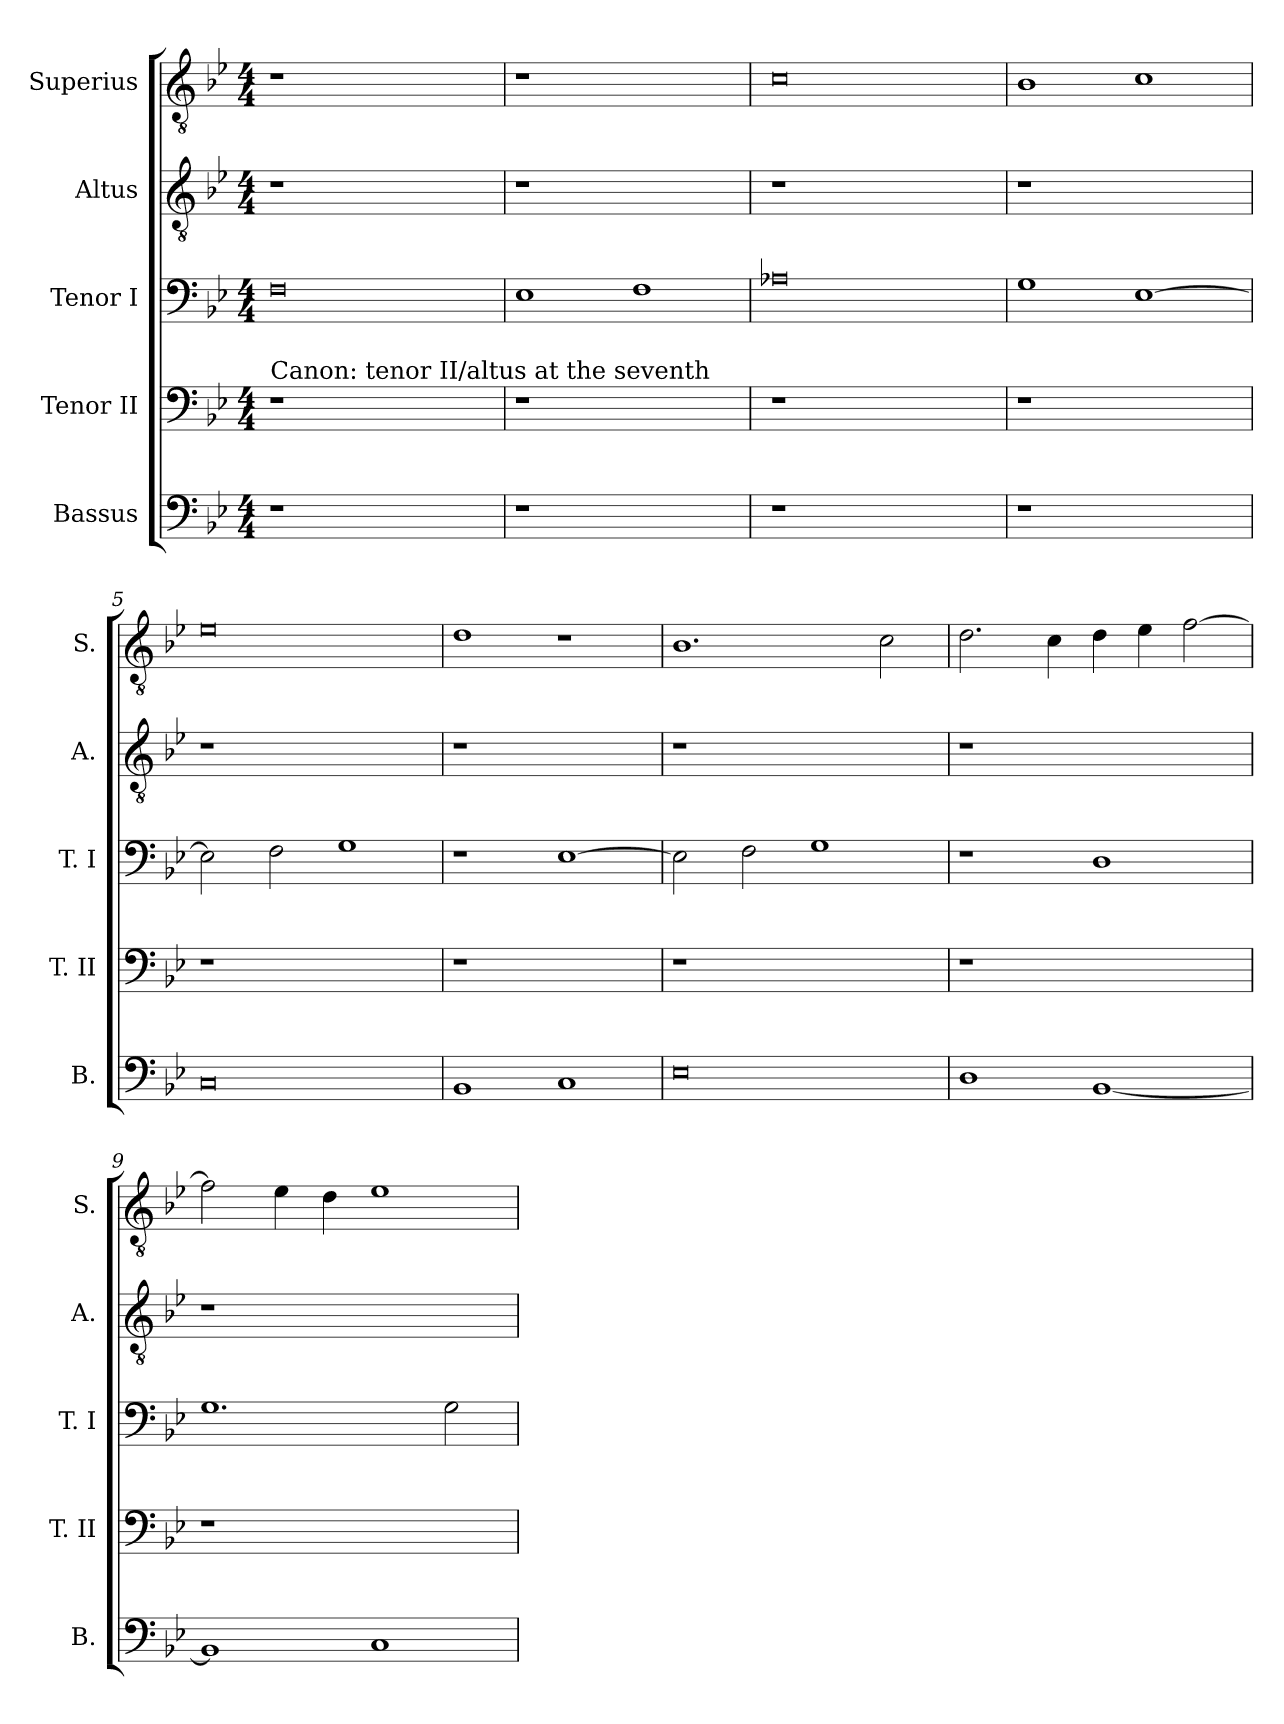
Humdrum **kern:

**kern	**kern	**kern	**kern	**kern
*part5	*part4	*part3	*part2	*part1
*staff5	*staff4	*staff3	*staff2	*staff1
*I"Bassus	*I"Tenor II	*I"Tenor I	*I"Altus	*I"Superius
*I'B.	*I'T. II	*I'T. I	*I'A.	*I'S.
!!LO:PB:g=z
*clefF4	*clefF4	*clefF4	*clefGv2	*clefGv2
*	*	*	*ITrd7c12	*ITrd7c12
*k[b-e-]	*k[b-e-]	*k[b-e-]	*k[b-e-]	*k[b-e-]
*B-:	*B-:	*B-:	*B-:	*B-:
*M4/4	*M4/4	*M4/4	*M4/4	*M4/4
=1	=1	=1	=1	=1
!	!LO:TX:a:t=Canon&colon; tenor II/altus at the seventh	!	!	!
!LO:N:vis=1	!LO:N:vis=1	!	!LO:N:vis=1	!LO:N:vis=1
1r	1r	0Fi	1r	1r
1ryy	1ryy	.	1ryy	1ryy
=2	=2	=2	=2	=2
!LO:N:vis=1	!LO:N:vis=1	!	!LO:N:vis=1	!LO:N:vis=1
1r	1r	1E-i	1r	1r
1ryy	1ryy	1Fi	1ryy	1ryy
=3	=3	=3	=3	=3
!LO:N:vis=1	!LO:N:vis=1	!	!LO:N:vis=1	!
1r	1r	0A-Xi	1r	0Ci
1ryy	1ryy	.	1ryy	.
=4	=4	=4	=4	=4
!LO:N:vis=1	!LO:N:vis=1	!	!LO:N:vis=1	!
1r	1r	1Gi	1r	1BB-i
1ryy	1ryy	[>1E-i	1ryy	1Ci
=5	=5	=5	=5	=5
!	!LO:N:vis=1	!	!LO:N:vis=1	!
0Ci	1r	2E-i\]	1r	0E-i
.	.	2Fi\	.	.
.	1ryy	1Gi	1ryy	.
=6	=6	=6	=6	=6
!	!LO:N:vis=1	!	!LO:N:vis=1	!
1BB-i	1r	1r	1r	1Di
1Ci	1ryy	[>1E-i	1ryy	1r
!!LO:LB:g=z
=7	=7	=7	=7	=7
!	!LO:N:vis=1	!	!LO:N:vis=1	!
0E-i	1r	2E-i\]	1r	1.BB-i
.	.	2Fi\	.	.
.	1ryy	1Gi	1ryy	.
.	.	.	.	2Ci\
=8	=8	=8	=8	=8
!	!LO:N:vis=1	!	!LO:N:vis=1	!
1Di	1r	1r	1r	2.Di\
.	.	.	.	4Ci\
[<1BB-i	1ryy	1Di	1ryy	4Di\
.	.	.	.	4E-i\
.	.	.	.	[>2Fi\
=9	=9	=9	=9	=9
!	!LO:N:vis=1	!	!LO:N:vis=1	!
1BB-i]	1r	1.Gi	1r	2Fi\]
.	.	.	.	4E-i\
.	.	.	.	4Di\
1Ci	1ryy	.	1ryy	1E-i
.	.	2Gi\	.	.
=	=	=	=	=
*-	*-	*-	*-	*-
